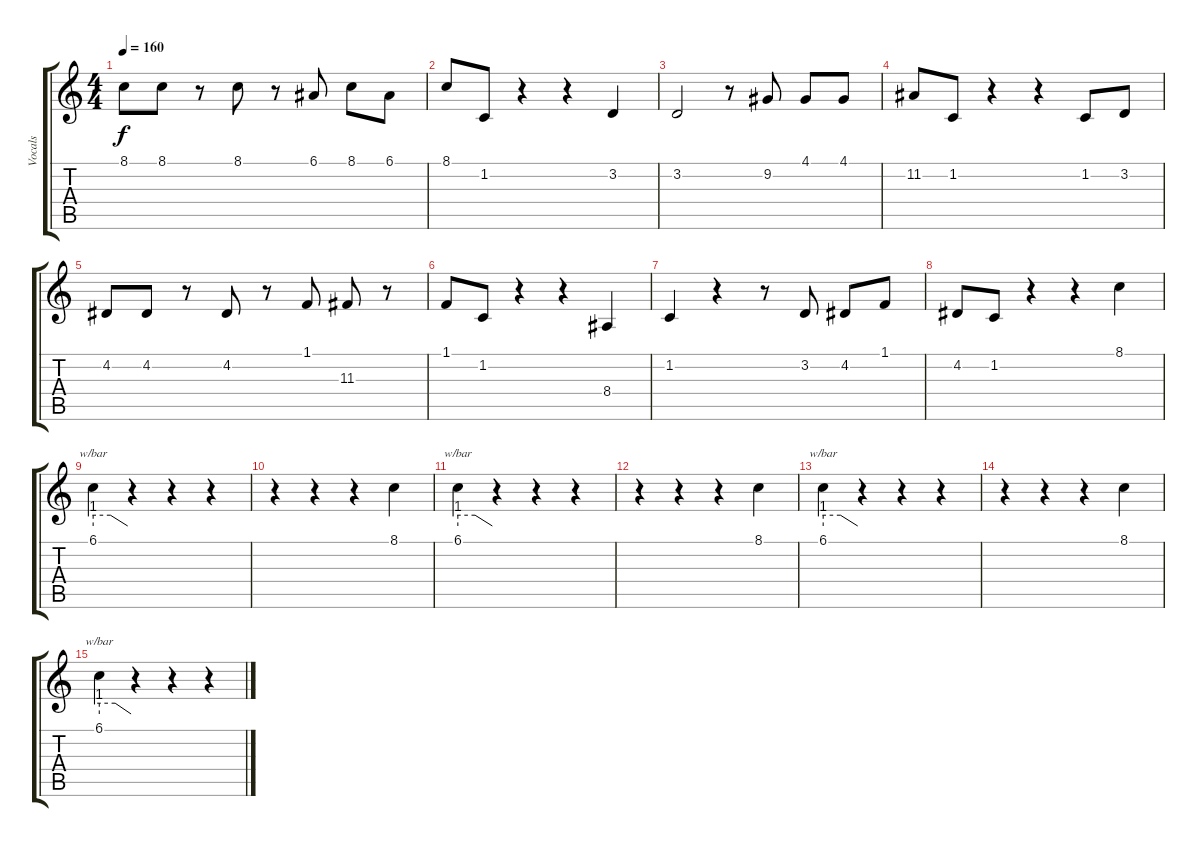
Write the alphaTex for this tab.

\track ("Vocals" "Vocals") {instrument synthvoice}
\staff {score tabs}
\tuning (E4 B3 G3 D3 A2 E2) {hide}
\ts (4 4)
\tempo 160
\clef g2
\ks c
8.1.8{dy f} 8.1.8 r.8 8.1.8 r.8 6.1.8 8.1.8 6.1.8 |
8.1.8 1.2.8 r.4 r.4 3.2.4 |
3.2.2 r.8 9.2.8 4.1.8 4.1.8 |
11.2.8 1.2.8 r.4 r.4 1.2.8 3.2.8 |
4.2.8 4.2.8 r.8 4.2.8 r.8 1.1.8 11.3.8 r.8 |
1.1.8 1.2.8 r.4 r.4 8.4.4 |
1.2.4 r.4 r.8 3.2.8 4.2.8 1.1.8 |
4.2.8 1.2.8 r.4 r.4 8.1.4 |
6.1.4{tbe (custom default 0 4 30 4 60 0)} r.4 r.4 r.4 |
r.4 r.4 r.4 8.1.4 |
6.1.4{tbe (custom default 0 4 30 4 60 0)} r.4 r.4 r.4 |
r.4 r.4 r.4 8.1.4 |
6.1.4{tbe (custom default 0 4 30 4 60 0)} r.4 r.4 r.4 |
r.4 r.4 r.4 8.1.4 |
6.1.4{tbe (custom default 0 4 30 4 60 0)} r.4 r.4 r.4
